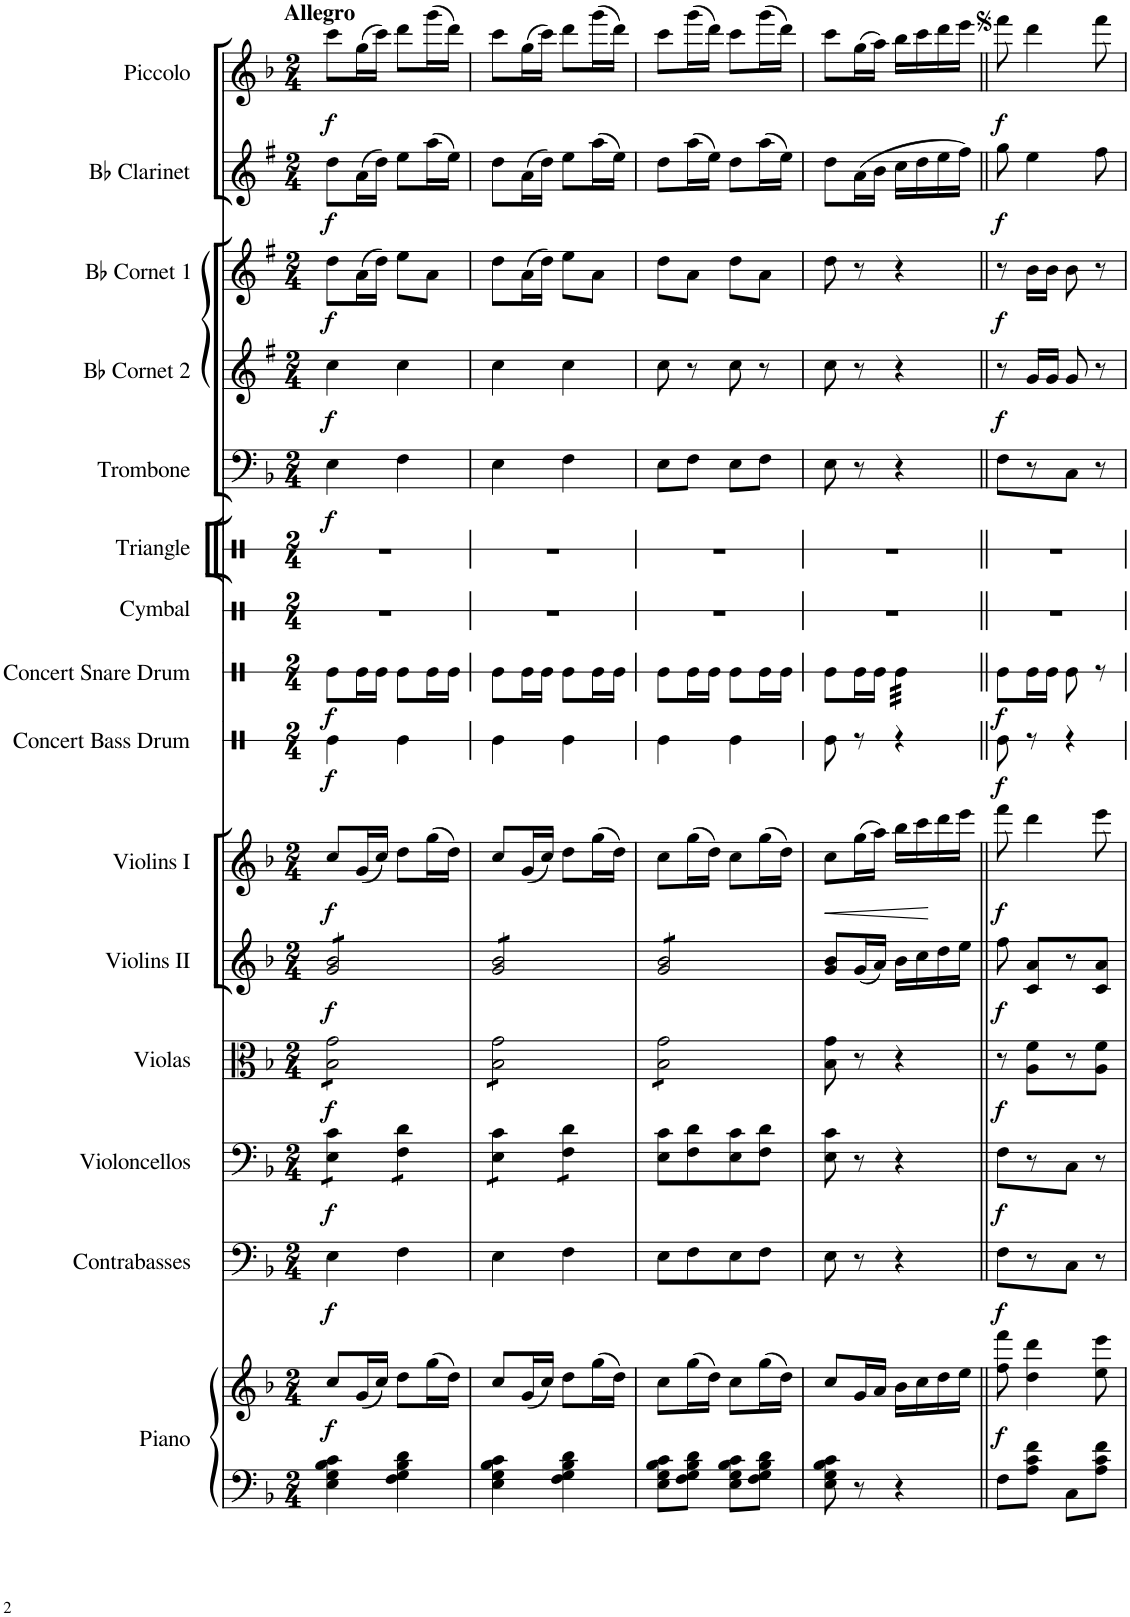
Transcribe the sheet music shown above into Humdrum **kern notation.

**kern	**kern	**dynam	**kern	**dynam	**kern	**dynam	**kern	**dynam	**kern	**dynam	**kern	**dynam	**kern	**dynam	**kern	**dynam	**kern	**kern	**kern	**dynam	**kern	**dynam	**kern	**dynam	**kern	**dynam	**kern	**dynam
*part15	*part15	*part15	*part14	*part14	*part13	*part13	*part12	*part12	*part11	*part11	*part10	*part10	*part9	*part9	*part8	*part8	*part7	*part6	*part5	*part5	*part4	*part4	*part3	*part3	*part2	*part2	*part1	*part1
*staff16	*staff15	*staff15/16	*staff14	*staff14	*staff13	*staff13	*staff12	*staff12	*staff11	*staff11	*staff10	*staff10	*staff9	*staff9	*staff8	*staff8	*staff7	*staff6	*staff5	*staff5	*staff4	*staff4	*staff3	*staff3	*staff2	*staff2	*staff1	*staff1
*I"Piano	*	*	*I"Contrabasses	*	*I"Violoncellos	*	*I"Violas	*	*I"Violins II	*	*I"Violins I	*	*I"Concert Bass Drum	*	*I"Concert Snare Drum	*	*I"Cymbal	*I"Triangle	*I"Trombone	*	*I"Bb Cornet 2	*	*I"Bb Cornet 1	*	*I"Bb Clarinet	*	*I"Piccolo	*
*I'Pno.	*	*	*I'Cbs.	*	*I'Vcs.	*	*I'Vlas.	*	*I'Vlns. II	*	*I'Vlns. I	*	*I'Con. BD	*	*I'Con. Sn.	*	*I'Cym.	*I'Trgl.	*I'Tbn.	*	*I'Bb Cnt. 2	*	*I'Bb Cnt. 1	*	*I'Bb Cl.	*	*I'Picc.	*
*	*	*	*	*	*	*	*	*	*	*	*	*	*stria1	*	*stria1	*	*stria1	*stria1	*	*	*	*	*	*	*	*	*	*
*clefF4	*clefG2	*	*clefF4	*	*clefF4	*	*clefC3	*	*clefG2	*	*clefG2	*	*clefX	*	*clefX	*	*clefX	*clefX	*clefF4	*	*clefG2	*	*clefG2	*	*clefG2	*	*clefG2	*
*	*	*	*Trd7c12	*	*	*	*	*	*	*	*	*	*	*	*	*	*	*	*	*	*Trd1c2	*	*Trd1c2	*	*Trd1c2	*	*Trd-7c-12	*
*k[b-]	*k[b-]	*	*k[b-]	*	*k[b-]	*	*k[b-]	*	*k[b-]	*	*k[b-]	*	*k[]	*	*k[]	*	*k[]	*k[]	*k[b-]	*	*k[f#]	*	*k[f#]	*	*k[f#]	*	*k[b-]	*
*M2/4	*M2/4	*	*M2/4	*	*M2/4	*	*M2/4	*	*M2/4	*	*M2/4	*	*M2/4	*	*M2/4	*	*M2/4	*M2/4	*M2/4	*	*M2/4	*	*M2/4	*	*M2/4	*	*M2/4	*
=1	=1	=1	=1	=1	=1	=1	=1	=1	=1	=1	=1	=1	=1	=1	=1	=1	=1	=1	=1	=1	=1	=1	=1	=1	=1	=1	=1	=1
!	!	!	!	!	!	!	!	!	!	!	!	!	!	!	!	!	!	!	!	!	!	!	!	!	!	!	!LO:TX:a:B:t=Allegro	!
!	!	!LO:DY:b	!	!LO:DY:b	!	!LO:DY:b	!	!LO:DY:b	!	!LO:DY:b	!	!LO:DY:b	!	!LO:DY:b	!	!LO:DY:b	!	!	!	!LO:DY:b	!	!LO:DY:b	!	!LO:DY:b	!	!LO:DY:b	!	!LO:DY:b
*	*	*	*	*	*tremolo	*	*	*	*	*	*	*	*	*	*	*	*	*	*	*	*	*	*	*	*	*	*	*
*	*	*	*	*	*	*	*tremolo	*	*	*	*	*	*	*	*	*	*	*	*	*	*	*	*	*	*	*	*	*
*	*	*	*	*	*	*	*	*	*tremolo	*	*	*	*	*	*	*	*	*	*	*	*	*	*	*	*	*	*	*
4E\ 4G\ 4B-\ 4c\	8cc/L	f	4E\	f	8E\ 8c\L	f	8B-\ 8g\L	f	8g/ 8b-/L	f	8cc/L	f	4Re\	f	8Re\L	f	2r	2r	4E\	f	4cc\	f	8dd\L	f	8dd\L	f	8ccc\L	f
.	(16g/L	.	.	.	8E\ 8c\J	.	8B-\ 8g\	.	8g/ 8b-/	.	(16g/L	.	.	.	16Re\L	.	.	.	.	.	.	.	(16a\L	.	(16a\L	.	(16gg\L	.
.	16cc/JJ)	.	.	.	.	.	.	.	.	.	16cc/JJ)	.	.	.	16Re\JJ	.	.	.	.	.	.	.	16dd\JJ)	.	16dd\JJ)	.	16ccc\JJ)	.
4F\ 4G\ 4B-\ 4d\	8dd\L	.	4F\	.	8F\ 8d\L	.	8B-\ 8g\	.	8g/ 8b-/	.	8dd\L	.	4Re\	.	8Re\L	.	.	.	4F\	.	4cc\	.	8ee\L	.	8ee\L	.	8ddd\L	.
.	(16gg\L	.	.	.	8F\ 8d\J	.	8B-\ 8g\J	.	8g/ 8b-/J	.	(16gg\L	.	.	.	16Re\L	.	.	.	.	.	.	.	8a\J	.	(16aa\L	.	(16ggg\L	.
.	16dd\JJ)	.	.	.	.	.	.	.	.	.	16dd\JJ)	.	.	.	16Re\JJ	.	.	.	.	.	.	.	.	.	16ee\JJ)	.	16ddd\JJ)	.
=2	=2	=2	=2	=2	=2	=2	=2	=2	=2	=2	=2	=2	=2	=2	=2	=2	=2	=2	=2	=2	=2	=2	=2	=2	=2	=2	=2	=2
4E\ 4G\ 4B-\ 4c\	8cc/L	.	4E\	.	8E\ 8c\L	.	8B-\ 8g\L	.	8g/ 8b-/L	.	8cc/L	.	4Re\	.	8Re\L	.	2r	2r	4E\	.	4cc\	.	8dd\L	.	8dd\L	.	8ccc\L	.
.	(16g/L	.	.	.	8E\ 8c\J	.	8B-\ 8g\	.	8g/ 8b-/	.	(16g/L	.	.	.	16Re\L	.	.	.	.	.	.	.	(16a\L	.	(16a\L	.	(16gg\L	.
.	16cc/JJ)	.	.	.	.	.	.	.	.	.	16cc/JJ)	.	.	.	16Re\JJ	.	.	.	.	.	.	.	16dd\JJ)	.	16dd\JJ)	.	16ccc\JJ)	.
4F\ 4G\ 4B-\ 4d\	8dd\L	.	4F\	.	8F\ 8d\L	.	8B-\ 8g\	.	8g/ 8b-/	.	8dd\L	.	4Re\	.	8Re\L	.	.	.	4F\	.	4cc\	.	8ee\L	.	8ee\L	.	8ddd\L	.
.	(16gg\L	.	.	.	8F\ 8d\J	.	8B-\ 8g\J	.	8g/ 8b-/J	.	(16gg\L	.	.	.	16Re\L	.	.	.	.	.	.	.	8a\J	.	(16aa\L	.	(16ggg\L	.
*	*	*	*	*	*Xtremolo	*	*	*	*	*	*	*	*	*	*	*	*	*	*	*	*	*	*	*	*	*	*	*
.	16dd\JJ)	.	.	.	.	.	.	.	.	.	16dd\JJ)	.	.	.	16Re\JJ	.	.	.	.	.	.	.	.	.	16ee\JJ)	.	16ddd\JJ)	.
=3	=3	=3	=3	=3	=3	=3	=3	=3	=3	=3	=3	=3	=3	=3	=3	=3	=3	=3	=3	=3	=3	=3	=3	=3	=3	=3	=3	=3
8E\ 8G\ 8B-\ 8c\L	8cc\L	.	8E\L	.	8E\ 8c\L	.	8B-\ 8g\L	.	8g/ 8b-/L	.	8cc\L	.	4Re\	.	8Re\L	.	2r	2r	8E\L	.	8cc\	.	8dd\L	.	8dd\L	.	8ccc\L	.
8F\ 8G\ 8B-\ 8d\J	(16gg\L	.	8F\	.	8F\ 8d\	.	8B-\ 8g\	.	8g/ 8b-/	.	(16gg\L	.	.	.	16Re\L	.	.	.	8F\J	.	8r	.	8a\J	.	(16aa\L	.	(16ggg\L	.
.	16dd\JJ)	.	.	.	.	.	.	.	.	.	16dd\JJ)	.	.	.	16Re\JJ	.	.	.	.	.	.	.	.	.	16ee\JJ)	.	16ddd\JJ)	.
8E\ 8G\ 8B-\ 8c\L	8cc\L	.	8E\	.	8E\ 8c\	.	8B-\ 8g\	.	8g/ 8b-/	.	8cc\L	.	4Re\	.	8Re\L	.	.	.	8E\L	.	8cc\	.	8dd\L	.	8dd\L	.	8ccc\L	.
8F\ 8G\ 8B-\ 8d\J	(16gg\L	.	8F\J	.	8F\ 8d\J	.	8B-\ 8g\J	.	8g/ 8b-/J	.	(16gg\L	.	.	.	16Re\L	.	.	.	8F\J	.	8r	.	8a\J	.	(16aa\L	.	(16ggg\L	.
*	*	*	*	*	*	*	*	*	*Xtremolo	*	*	*	*	*	*	*	*	*	*	*	*	*	*	*	*	*	*	*
*	*	*	*	*	*	*	*Xtremolo	*	*	*	*	*	*	*	*	*	*	*	*	*	*	*	*	*	*	*	*	*
.	16dd\JJ)	.	.	.	.	.	.	.	.	.	16dd\JJ)	.	.	.	16Re\JJ	.	.	.	.	.	.	.	.	.	16ee\JJ)	.	16ddd\JJ)	.
=4	=4	=4	=4	=4	=4	=4	=4	=4	=4	=4	=4	=4	=4	=4	=4	=4	=4	=4	=4	=4	=4	=4	=4	=4	=4	=4	=4	=4
!	!	!	!	!	!	!	!	!	!	!	!	!LO:HP:b	!	!	!	!	!	!	!	!	!	!	!	!	!	!	!	!
8E\ 8G\ 8B-\ 8c\	8cc/L	.	8E\	.	8E\ 8c\	.	8B-\ 8g\	.	8g/ 8b-/L	.	8cc\L	<	8Re\	.	8Re\L	.	2r	2r	8E\	.	8cc\	.	8dd\	.	8dd\L	.	8ccc\L	.
8r	16g/L	.	8r	.	8r	.	8r	.	(16g/L	.	(16gg\L	.	8r	.	16Re\L	.	.	.	8r	.	8r	.	8r	.	(16a\L	.	(16gg\L	.
.	16a/JJ	.	.	.	.	.	.	.	16a/JJ)	.	16aa\JJ)	.	.	.	16Re\JJ	.	.	.	.	.	.	.	.	.	16b\JJ	.	16aa\JJ)	.
*	*	*	*	*	*	*	*	*	*	*	*	*	*	*	*tremolo	*	*	*	*	*	*	*	*	*	*	*	*	*
4r	16b-\LL	.	4r	.	4r	.	4r	.	16b-\LL	.	16bb-\LL	.	4r	.	32Re\LLL	.	.	.	4r	.	4r	.	4r	.	16cc\LL	.	16bb-\LL	.
.	.	.	.	.	.	.	.	.	.	.	.	.	.	.	32Re\	.	.	.	.	.	.	.	.	.	.	.	.	.
.	16cc\	.	.	.	.	.	.	.	16cc\	.	16ccc\	.	.	.	32Re\	.	.	.	.	.	.	.	.	.	16dd\	.	16ccc\	.
.	.	.	.	.	.	.	.	.	.	.	.	.	.	.	32Re\	.	.	.	.	.	.	.	.	.	.	.	.	.
.	16dd\	.	.	.	.	.	.	.	16dd\	.	16ddd\	[	.	.	32Re\	.	.	.	.	.	.	.	.	.	16ee\	.	16ddd\	.
.	.	.	.	.	.	.	.	.	.	.	.	.	.	.	32Re\	.	.	.	.	.	.	.	.	.	.	.	.	.
.	16ee\JJ	.	.	.	.	.	.	.	16ee\JJ	.	16eee\JJ	.	.	.	32Re\	.	.	.	.	.	.	.	.	.	16ff#\JJ)	.	16eee\JJ	.
.	.	.	.	.	.	.	.	.	.	.	.	.	.	.	32Re\JJJ	.	.	.	.	.	.	.	.	.	.	.	.	.
*	*	*	*	*	*	*	*	*	*	*	*	*	*	*	*Xtremolo	*	*	*	*	*	*	*	*	*	*	*	*	*
=5||	=5||	=5||	=5||	=5||	=5||	=5||	=5||	=5||	=5||	=5||	=5||	=5||	=5||	=5||	=5||	=5||	=5||	=5||	=5||	=5||	=5||	=5||	=5||	=5||	=5||	=5||	=5||	=5||
!	!	!LO:DY:b	!	!LO:DY:b	!	!LO:DY:b	!	!LO:DY:b	!	!LO:DY:b	!	!LO:DY:b	!	!LO:DY:b	!	!LO:DY:b	!	!	!	!	!	!LO:DY:b	!	!LO:DY:b	!	!LO:DY:b	!	!LO:DY:b
8F\L	8ff\ 8fff\	f	8F\L	f	8F\L	f	8r	f	8ff\	f	8fff\	f	8Re\	f	8Re\L	f	2r	2r	8F\L	.	8r	f	8r	f	8gg\	f	8fff\	f
8A\ 8c\ 8f\J	4dd\ 4ddd\	.	8r	.	8r	.	8A\ 8f\L	.	8c/ 8a/L	.	4ddd\	.	8r	.	16Re\L	.	.	.	8r	.	16g/LL	.	16b\LL	.	4ee\	.	4ddd\	.
.	.	.	.	.	.	.	.	.	.	.	.	.	.	.	16Re\JJ	.	.	.	.	.	16g/JJ	.	16b\JJ	.	.	.	.	.
8C\L	.	.	8C\J	.	8C\J	.	8r	.	8r	.	.	.	4r	.	8Re\	.	.	.	8C\J	.	8g/	.	8b\	.	.	.	.	.
8A\ 8c\ 8f\J	8ee\ 8eee\	.	8r	.	8r	.	8A\ 8f\J	.	8c/ 8a/J	.	8eee\	.	.	.	8r	.	.	.	8r	.	8r	.	8r	.	8ff#\	.	8fff\	.
=	=	=	=	=	=	=	=	=	=	=	=	=	=	=	=	=	=	=	=	=	=	=	=	=	=	=	=	=
*-	*-	*-	*-	*-	*-	*-	*-	*-	*-	*-	*-	*-	*-	*-	*-	*-	*-	*-	*-	*-	*-	*-	*-	*-	*-	*-	*-	*-
